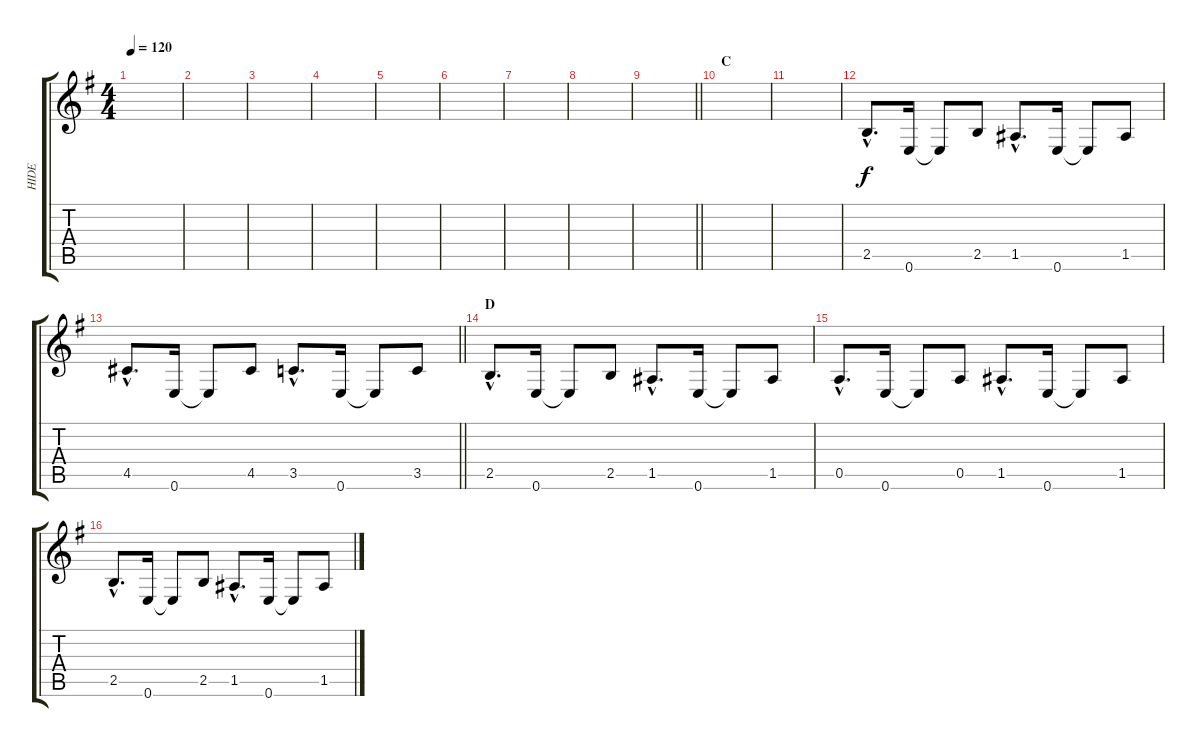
\track ("HIDE" "HIDE") {instrument acousticguitarsteel}
\staff {score tabs}
\tuning (E4 B3 G3 D3 A2 E2) {hide}
\ts (4 4)
\tempo 120
\clef g2
\ks eminor
|
|
|
|
|
|
|
|
\barLineRight lightlight
|
\section ("" "C")
|
|
2.5{hac}.8{d} 0.6.16 0.6{t}.8 2.5.8 1.5{hac}.8{d} 0.6.16 0.6{t}.8 1.5.8 |
\barLineRight lightlight
4.5{hac}.8{d} 0.6.16 0.6{t}.8 4.5.8 3.5{hac}.8{d} 0.6.16 0.6{t}.8 3.5.8 |
\section ("" "D")
2.5{hac}.8{d} 0.6.16 0.6{t}.8 2.5.8 1.5{hac}.8{d} 0.6.16 0.6{t}.8 1.5.8 |
0.5{hac}.8{d} 0.6.16 0.6{t}.8 0.5.8 1.5{hac}.8{d} 0.6.16 0.6{t}.8 1.5.8 |
2.5{hac}.8{d} 0.6.16 0.6{t}.8 2.5.8 1.5{hac}.8{d} 0.6.16 0.6{t}.8 1.5.8
